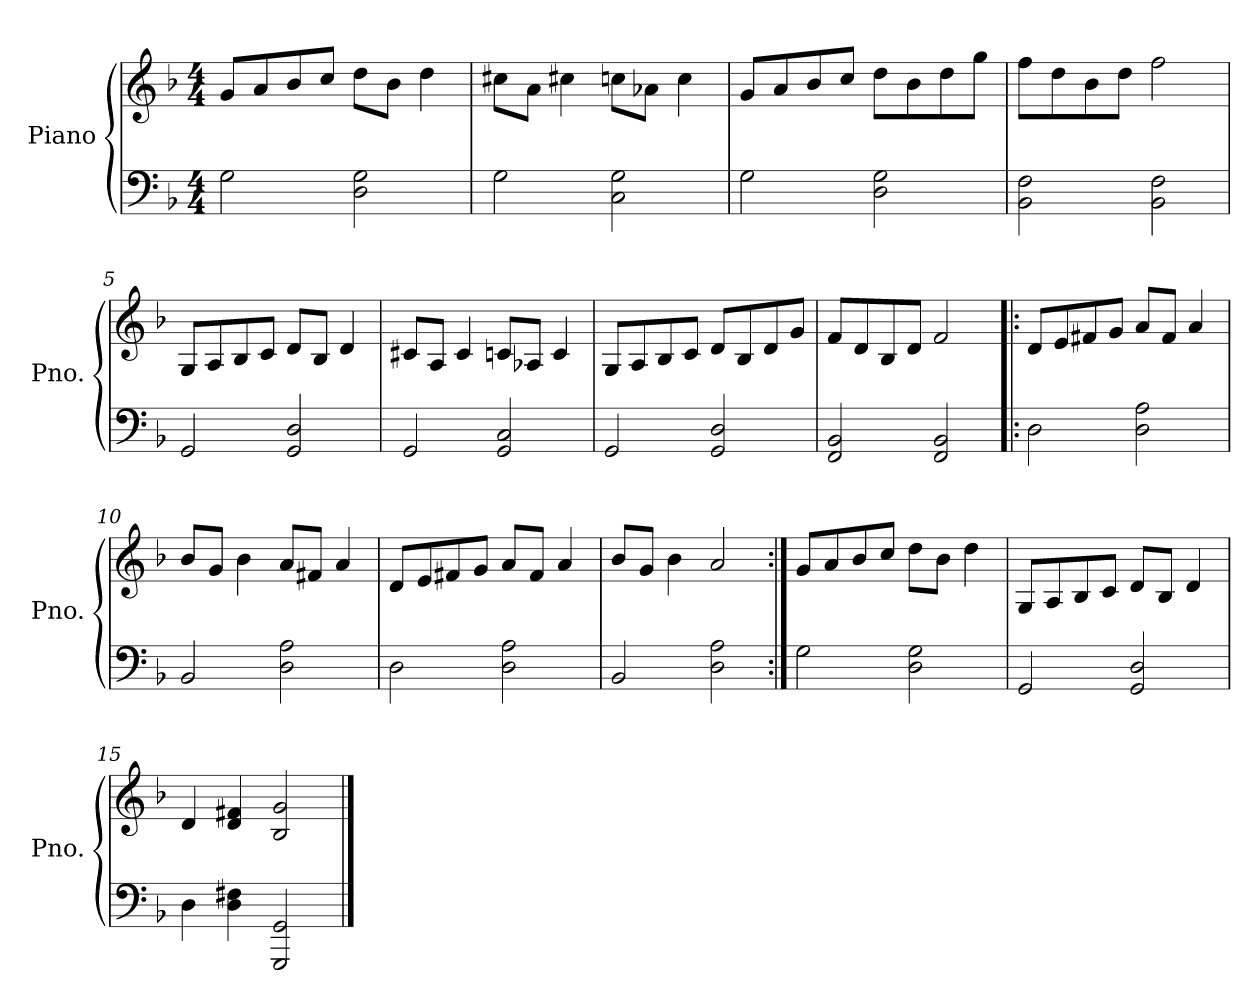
**kern	**kern
*part1	*part1
*staff2	*staff1
*I"Piano	*
*I'Pno.	*
*clefF4	*clefG2
*k[b-]	*k[b-]
*M4/4	*M4/4
=1	=1
2G\	8g/L
.	8a/
.	8b-/
.	8cc/J
2D\ 2G\	8dd\L
.	8b-\J
.	4dd\
=2	=2
2G\	8cc#X\L
.	8a\J
.	4cc#X\
2C\ 2G\	8ccn\L
.	8a-X\J
.	4cc\
=3	=3
2G\	8g/L
.	8a/
.	8b-/
.	8cc/J
2D\ 2G\	8dd\L
.	8b-\
.	8dd\
.	8gg\J
=4	=4
2BB-\ 2F\	8ff\L
.	8dd\
.	8b-\
.	8dd\J
2BB-\ 2F\	2ff\
!!LO:LB:g=z
=5	=5
2GG/	8G/L
.	8A/
.	8B-/
.	8c/J
2GG/ 2D/	8d/L
.	8B-/J
.	4d/
=6	=6
2GG/	8c#X/L
.	8A/J
.	4c#/
2GG/ 2C/	8cn/L
.	8A-X/J
.	4c/
=7	=7
2GG/	8G/L
.	8A/
.	8B-/
.	8c/J
2GG/ 2D/	8d/L
.	8B-/
.	8d/
.	8g/J
=8	=8
2FF/ 2BB-/	8f/L
.	8d/
.	8B-/
.	8d/J
2FF/ 2BB-/	2f/
!!LO:LB:g=z
=9!|:	=9!|:
2D\	8d/L
.	8e/
.	8f#X/
.	8g/J
2D\ 2A\	8a/L
.	8f#/J
.	4a/
=10	=10
2BB-/	8b-/L
.	8g/J
.	4b-\
2D\ 2A\	8a/L
.	8f#X/J
.	4a/
=11	=11
2D\	8d/L
.	8e/
.	8f#X/
.	8g/J
2D\ 2A\	8a/L
.	8f#/J
.	4a/
=12	=12
2BB-/	8b-/L
.	8g/J
.	4b-\
2D\ 2A\	2a/
!!LO:LB:g=z
=13:|!	=13:|!
2G\	8g/L
.	8a/
.	8b-/
.	8cc/J
2D\ 2G\	8dd\L
.	8b-\J
.	4dd\
=14	=14
2GG/	8G/L
.	8A/
.	8B-/
.	8c/J
2GG/ 2D/	8d/L
.	8B-/J
.	4d/
=15	=15
4D\	4d/
4D\ 4F#X\	4d/ 4f#X/
2GGG/ 2GG/	2B-/ 2g/
==	==
*-	*-
